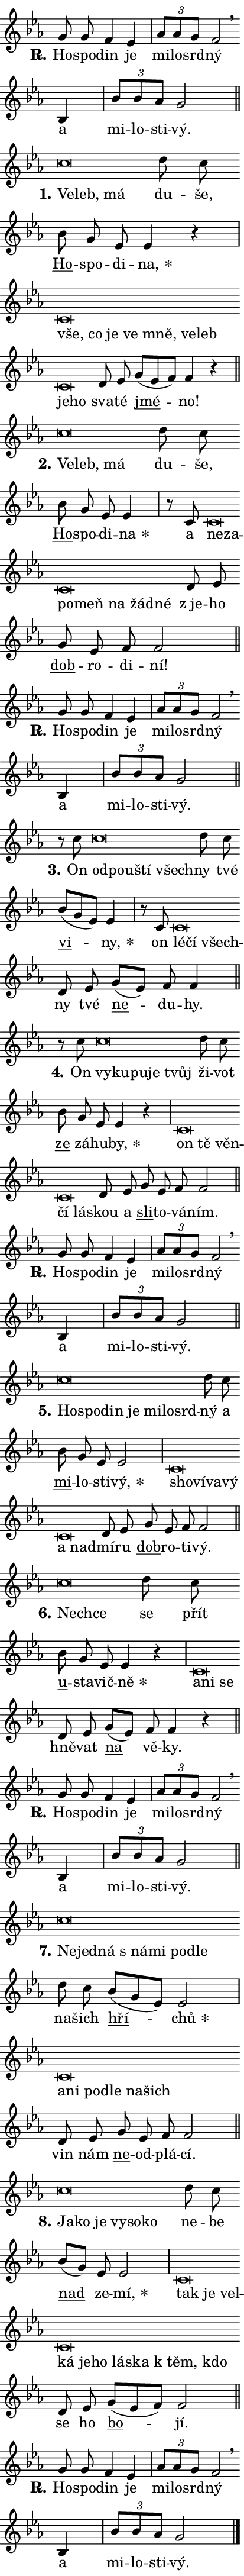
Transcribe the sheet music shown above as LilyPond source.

\version "2.24.0"
\header { tagline = "" }
\paper {
  indent = 0\cm
  top-margin = 0\cm
  right-margin = 0.13\cm % to fit lyric hyphens
  bottom-margin = 0\cm
  left-margin = 0\cm
  paper-width = 7\cm
  page-breaking = #ly:one-page-breaking
  system-system-spacing.basic-distance = #11
  score-system-spacing.basic-distance = #11
  ragged-last = ##f
}


%% Author: Thomas Morley
%% https://lists.gnu.org/archive/html/lilypond-user/2020-05/msg00002.html
#(define (line-position grob)
"Returns position of @var[grob} in current system:
   @code{'start}, if at first time-step
   @code{'end}, if at last time-step
   @code{'middle} otherwise
"
  (let* ((col (ly:item-get-column grob))
         (ln (ly:grob-object col 'left-neighbor))
         (rn (ly:grob-object col 'right-neighbor))
         (col-to-check-left (if (ly:grob? ln) ln col))
         (col-to-check-right (if (ly:grob? rn) rn col))
         (break-dir-left
           (and
             (ly:grob-property col-to-check-left 'non-musical #f)
             (ly:item-break-dir col-to-check-left)))
         (break-dir-right
           (and
             (ly:grob-property col-to-check-right 'non-musical #f)
             (ly:item-break-dir col-to-check-right))))
        (cond ((eqv? 1 break-dir-left) 'start)
              ((eqv? -1 break-dir-right) 'end)
              (else 'middle))))

#(define (tranparent-at-line-position vctor)
  (lambda (grob)
  "Relying on @code{line-position} select the relevant enry from @var{vctor}.
Used to determine transparency,"
    (case (line-position grob)
      ((end) (not (vector-ref vctor 0)))
      ((middle) (not (vector-ref vctor 1)))
      ((start) (not (vector-ref vctor 2))))))

noteHeadBreakVisibility =
#(define-music-function (break-visibility)(vector?)
"Makes @code{NoteHead}s transparent relying on @var{break-visibility}"
#{
  \override NoteHead.transparent =
    #(tranparent-at-line-position break-visibility)
#})

#(define delete-ledgers-for-transparent-note-heads
  (lambda (grob)
    "Reads whether a @code{NoteHead} is transparent.
If so this @code{NoteHead} is removed from @code{'note-heads} from
@var{grob}, which is supposed to be @code{LedgerLineSpanner}.
As a result ledgers are not printed for this @code{NoteHead}"
    (let* ((nhds-array (ly:grob-object grob 'note-heads))
           (nhds-list
             (if (ly:grob-array? nhds-array)
                 (ly:grob-array->list nhds-array)
                 '()))
           ;; Relies on the transparent-property being done before
           ;; Staff.LedgerLineSpanner.after-line-breaking is executed.
           ;; This is fragile ...
           (to-keep
             (remove
               (lambda (nhd)
                 (ly:grob-property nhd 'transparent #f))
               nhds-list)))
      ;; TODO find a better method to iterate over grob-arrays, similiar
      ;; to filter/remove etc for lists
      ;; For now rebuilt from scratch
      (set! (ly:grob-object grob 'note-heads)  '())
      (for-each
        (lambda (nhd)
          (ly:pointer-group-interface::add-grob grob 'note-heads nhd))
        to-keep))))

squashNotes = {
  \override NoteHead.X-extent = #'(-0.2 . 0.2)
  \override NoteHead.Y-extent = #'(-0.75 . 0)
  \override NoteHead.stencil =
    #(lambda (grob)
       (let ((pos (ly:grob-property grob 'staff-position)))
         (begin
           (if (< pos -7) (display "ERROR: Lower brevis then expected\n") (display ""))
           (if (<= pos -6) ly:text-interface::print ly:note-head::print))))
}
unSquashNotes = {
  \revert NoteHead.X-extent
  \revert NoteHead.Y-extent
  \revert NoteHead.stencil
}

hideNotes = \noteHeadBreakVisibility #begin-of-line-visible
unHideNotes = \noteHeadBreakVisibility #all-visible

% work-around for resetting accidentals
% https://lilypond.org/doc/v2.23/Documentation/notation/displaying-rhythms#unmetered-music
cadenzaMeasure = {
  \cadenzaOff
  \partial 1024 s1024
  \cadenzaOn
}

#(define-markup-command (accent layout props text) (markup?)
  "Underline accented syllable"
  (interpret-markup layout props
    #{\markup \override #'(offset . 4.3) \underline { #text }#}))

responsum = \markup \concat {
  "R" \hspace #-1.05 \path #0.1 #'((moveto 0 0.07) (lineto 0.9 0.8)) \hspace #0.05 "."
}

spaceSize = #0.6828661417322834 % exact space size for TeX Gyre Schola

\layout {
  \context {
    \Staff
    \remove "Time_signature_engraver"
    \override LedgerLineSpanner.after-line-breaking = #delete-ledgers-for-transparent-note-heads
  }
  \context {
    \Lyrics {
      \override LyricSpace.minimum-distance = \spaceSize
      \override LyricText.font-name = #"TeX Gyre Schola"
      \override LyricText.font-size = 1
      \override StanzaNumber.font-name = #"TeX Gyre Schola Bold"
      \override StanzaNumber.font-size = 1
    }
  }
  \context {
    \Score 
    \override NoteHead.text =
      #(lambda (grob) 
        (let ((pos (ly:grob-property grob 'staff-position)))
          #{\markup {
            \combine
              \halign #-0.55 \raise #(if (= pos -6) 0 0.5) \override #'(thickness . 2) \draw-line #'(3.2 . 0)
              \musicglyph "noteheads.sM1"
          }#}))
  }
}

% magnetic-lyrics.ily
%
%   written by
%     Jean Abou Samra <jean@abou-samra.fr>
%     Werner Lemberg <wl@gnu.org>
%
%   adapted by
%     Jiri Hon <jiri.hon@gmail.com>
%
% Version 2022-Apr-15

% https://www.mail-archive.com/lilypond-user@gnu.org/msg149350.html

#(define (Left_hyphen_pointer_engraver context)
   "Collect syllable-hyphen-syllable occurrences in lyrics and store
them in properties.  This engraver only looks to the left.  For
example, if the lyrics input is @code{foo -- bar}, it does the
following.

@itemize @bullet
@item
Set the @code{text} property of the @code{LyricHyphen} grob between
@q{foo} and @q{bar} to @code{foo}.

@item
Set the @code{left-hyphen} property of the @code{LyricText} grob with
text @q{foo} to the @code{LyricHyphen} grob between @q{foo} and
@q{bar}.
@end itemize

Use this auxiliary engraver in combination with the
@code{lyric-@/text::@/apply-@/magnetic-@/offset!} hook."
   (let ((hyphen #f)
         (text #f))
     (make-engraver
      (acknowledgers
       ((lyric-syllable-interface engraver grob source-engraver)
        (set! text grob)))
      (end-acknowledgers
       ((lyric-hyphen-interface engraver grob source-engraver)
        ;(when (not (grob::has-interface grob 'lyric-space-interface))
          (set! hyphen grob)));)
      ((stop-translation-timestep engraver)
       (when (and text hyphen)
         (ly:grob-set-object! text 'left-hyphen hyphen))
       (set! text #f)
       (set! hyphen #f)))))

#(define (lyric-text::apply-magnetic-offset! grob)
   "If the space between two syllables is less than the value in
property @code{LyricText@/.details@/.squash-threshold}, move the right
syllable to the left so that it gets concatenated with the left
syllable.

Use this function as a hook for
@code{LyricText@/.after-@/line-@/breaking} if the
@code{Left_@/hyphen_@/pointer_@/engraver} is active."
   (let ((hyphen (ly:grob-object grob 'left-hyphen #f)))
     (when hyphen
       (let ((left-text (ly:spanner-bound hyphen LEFT)))
         (when (grob::has-interface left-text 'lyric-syllable-interface)
           (let* ((common (ly:grob-common-refpoint grob left-text X))
                  (this-x-ext (ly:grob-extent grob common X))
                  (left-x-ext
                   (begin
                     ;; Trigger magnetism for left-text.
                     (ly:grob-property left-text 'after-line-breaking)
                     (ly:grob-extent left-text common X)))
                  ;; `delta` is the gap width between two syllables.
                  (delta (- (interval-start this-x-ext)
                            (interval-end left-x-ext)))
                  (details (ly:grob-property grob 'details))
                  (threshold (assoc-get 'squash-threshold details 0.2)))
             (when (< delta threshold)
               (let* (;; We have to manipulate the input text so that
                      ;; ligatures crossing syllable boundaries are not
                      ;; disabled.  For languages based on the Latin
                      ;; script this is essentially a beautification.
                      ;; However, for non-Western scripts it can be a
                      ;; necessity.
                      (lt (ly:grob-property left-text 'text))
                      (rt (ly:grob-property grob 'text))
                      (is-space (grob::has-interface hyphen 'lyric-space-interface))
                      (space (if is-space " " ""))
                      (extra-delta (if is-space spaceSize 0))
                      ;; Append new syllable.
                      (ltrt-space (if (and (string? lt) (string? rt))
                                (string-append lt space rt)
                                (make-concat-markup (list lt space rt))))
                      ;; Right-align `ltrt` to the right side.
                      (ltrt-space-markup (grob-interpret-markup
                               grob
                               (make-translate-markup
                                (cons (interval-length this-x-ext) 0)
                                (make-right-align-markup ltrt-space)))))
                 (begin
                   ;; Don't print `left-text`.
                   (ly:grob-set-property! left-text 'stencil #f)
                   ;; Set text and stencil (which holds all collected
                   ;; syllables so far) and shift it to the left.
                   (ly:grob-set-property! grob 'text ltrt-space)
                   (ly:grob-set-property! grob 'stencil ltrt-space-markup)
                   (ly:grob-translate-axis! grob (- (- delta extra-delta)) X))))))))))


#(define (lyric-hyphen::displace-bounds-first grob)
   ;; Make very sure this callback isn't triggered too early.
   (let ((left (ly:spanner-bound grob LEFT))
         (right (ly:spanner-bound grob RIGHT)))
     (ly:grob-property left 'after-line-breaking)
     (ly:grob-property right 'after-line-breaking)
     (ly:lyric-hyphen::print grob)))

squashThreshold = #0.4

\layout {
  \context {
    \Lyrics
    \consists #Left_hyphen_pointer_engraver
    \override LyricText.after-line-breaking =
      #lyric-text::apply-magnetic-offset!
    \override LyricHyphen.stencil = #lyric-hyphen::displace-bounds-first
    \override LyricText.details.squash-threshold = \squashThreshold
    \override LyricHyphen.minimum-distance = 0
    \override LyricHyphen.minimum-length = \squashThreshold
  }
}

squashText = \override LyricText.details.squash-threshold = 9999
unSquashText = \override LyricText.details.squash-threshold = \squashThreshold

leftText = \override LyricText.self-alignment-X = #LEFT
unLeftText = \revert LyricText.self-alignment-X

starOffset = #(lambda (grob) 
                (let ((x_offset (ly:self-alignment-interface::aligned-on-x-parent grob)))
                  (if (= x_offset 0) 0 (+ x_offset 1.2))))

star = #(define-music-function (syllable)(string?)
"Append star separator at the end of a syllable"
#{
  \once \override LyricText.X-offset = #starOffset
  \lyricmode { \markup {
    #syllable
    \override #'((font-name . "TeX Gyre Schola Bold")) \hspace #0.2 \lower #0.65 \larger "*"
  } }
#})

starAccent = #(define-music-function (syllable)(string?)
"Append star separator at the end of a syllable and make accent"
#{
  \once \override LyricText.X-offset = #starOffset
  \lyricmode { \markup {
    \accent #syllable
    \override #'((font-name . "TeX Gyre Schola Bold")) \hspace #0.2 \lower #0.65 \larger "*"
  } }
#})

breath = #(define-music-function (syllable)(string?)
"Append breathing indicator at the end of a syllable"
#{
  \lyricmode { \markup { #syllable "+" } }
#})

optionalBreath = #(define-music-function (syllable)(string?)
"Append optional breathing indicator at the end of a syllable"
#{
  \lyricmode { \markup { #syllable "(+)" } }
#})


\score {
    <<
        \new Voice = "melody" { \cadenzaOn \key es \major \relative { g'8 g f4 es \cadenzaMeasure \bar "|" \tuplet 3/2 { as8[ as g] } f2 \breathe \bar "" bes,4 \cadenzaMeasure \bar "|" \tuplet 3/2 {bes'8[ bes as] } g2 \cadenzaMeasure \bar "||" \break } }
        \new Lyrics \lyricsto "melody" { \lyricmode { \set stanza = \responsum
Ho -- spo -- din je mi -- lo -- srd -- ný a mi -- lo -- sti -- vý. } }
    >>
    \layout {}
}

\score {
    <<
        \new Voice = "melody" { \cadenzaOn \key es \major \relative { \squashNotes c''\breve*1/16 \hideNotes \breve*1/16 \breve*1/16 \bar "" \unHideNotes \unSquashNotes d8 c \bar "" bes g es es4 r \cadenzaMeasure \bar "|" \squashNotes c\breve*1/16 \hideNotes \breve*1/16 \bar "" \breve*1/16 \bar "" \breve*1/16 \bar "" \breve*1/16 \bar "" \breve*1/16 \bar "" \breve*1/16 \bar "" \breve*1/16 \breve*1/16 \bar "" \unHideNotes \unSquashNotes d8 es \bar "" g[( es f)] f4 r \cadenzaMeasure \bar "||" \break } }
        \new Lyrics \lyricsto "melody" { \lyricmode { \set stanza = "1."
\leftText Ve -- \squashText leb, má \unLeftText \unSquashText du -- še, \markup \accent Ho -- spo -- di -- \star na, \leftText vše, \squashText co je ve mně, ve -- leb je -- ho \unLeftText \unSquashText sva -- té \markup \accent jmé -- no! } }
    >>
    \layout {}
}

\score {
    <<
        \new Voice = "melody" { \cadenzaOn \key es \major \relative { \squashNotes c''\breve*1/16 \hideNotes \breve*1/16 \breve*1/16 \bar "" \unHideNotes \unSquashNotes d8 c \bar "" bes g es es4 \cadenzaMeasure \bar "|" r8 c8 \squashNotes c\breve*1/16 \hideNotes \breve*1/16 \bar "" \breve*1/16 \bar "" \breve*1/16 \bar "" \breve*1/16 \bar "" \breve*1/16 \breve*1/16 \bar "" \unHideNotes \unSquashNotes d8 es \bar "" g es f f2 \cadenzaMeasure \bar "||" \break } }
        \new Lyrics \lyricsto "melody" { \lyricmode { \set stanza = "2."
\leftText Ve -- \squashText leb, má \unLeftText \unSquashText du -- še, \markup \accent Ho -- spo -- di -- \star na a \leftText ne -- \squashText za -- po -- meň na žád -- né \unLeftText \unSquashText "z je" -- ho \markup \accent dob -- ro -- di -- ní! } }
    >>
    \layout {}
}

\score {
    <<
        \new Voice = "melody" { \cadenzaOn \key es \major \relative { g'8 g f4 es \cadenzaMeasure \bar "|" \tuplet 3/2 { as8[ as g] } f2 \breathe \bar "" bes,4 \cadenzaMeasure \bar "|" \tuplet 3/2 {bes'8[ bes as] } g2 \cadenzaMeasure \bar "||" \break } }
        \new Lyrics \lyricsto "melody" { \lyricmode { \set stanza = \responsum
Ho -- spo -- din je mi -- lo -- srd -- ný a mi -- lo -- sti -- vý. } }
    >>
    \layout {}
}

\score {
    <<
        \new Voice = "melody" { \cadenzaOn \key es \major \relative { r8 c''8 \squashNotes c\breve*1/16 \hideNotes \breve*1/16 \bar "" \breve*1/16 \breve*1/16 \bar "" \unHideNotes \unSquashNotes d8 c \bar "" bes[( g es)] es4 \cadenzaMeasure \bar "|" r8 c8 \squashNotes c\breve*1/16 \hideNotes \breve*1/16 \breve*1/16 \bar "" \unHideNotes \unSquashNotes d8 es \bar "" g[( es)] f f4 \cadenzaMeasure \bar "||" \break } }
        \new Lyrics \lyricsto "melody" { \lyricmode { \set stanza = "3."
On \leftText od -- \squashText pou -- ští všech -- \unLeftText \unSquashText ny tvé \markup \accent vi -- \star ny, on \leftText lé -- \squashText čí všech -- \unLeftText \unSquashText ny tvé \markup \accent ne -- du -- hy. } }
    >>
    \layout {}
}

\score {
    <<
        \new Voice = "melody" { \cadenzaOn \key es \major \relative { r8 c''8 \squashNotes c\breve*1/16 \hideNotes \breve*1/16 \bar "" \breve*1/16 \bar "" \breve*1/16 \breve*1/16 \bar "" \unHideNotes \unSquashNotes d8 c \bar "" bes g es es4 r \cadenzaMeasure \bar "|" \squashNotes c\breve*1/16 \hideNotes \breve*1/16 \bar "" \breve*1/16 \bar "" \breve*1/16 \breve*1/16 \bar "" \unHideNotes \unSquashNotes d8 es \bar "" g es f f2 \cadenzaMeasure \bar "||" \break } }
        \new Lyrics \lyricsto "melody" { \lyricmode { \set stanza = "4."
On \leftText vy -- \squashText ku -- pu -- je tvůj \unLeftText \unSquashText ži -- vot \markup \accent ze zá -- hu -- \star by, \leftText on \squashText tě věn -- čí lá -- \unLeftText \unSquashText skou a \markup \accent sli -- to -- vá -- ním. } }
    >>
    \layout {}
}

\score {
    <<
        \new Voice = "melody" { \cadenzaOn \key es \major \relative { g'8 g f4 es \cadenzaMeasure \bar "|" \tuplet 3/2 { as8[ as g] } f2 \breathe \bar "" bes,4 \cadenzaMeasure \bar "|" \tuplet 3/2 {bes'8[ bes as] } g2 \cadenzaMeasure \bar "||" \break } }
        \new Lyrics \lyricsto "melody" { \lyricmode { \set stanza = \responsum
Ho -- spo -- din je mi -- lo -- srd -- ný a mi -- lo -- sti -- vý. } }
    >>
    \layout {}
}

\score {
    <<
        \new Voice = "melody" { \cadenzaOn \key es \major \relative { \squashNotes c''\breve*1/16 \hideNotes \breve*1/16 \bar "" \breve*1/16 \bar "" \breve*1/16 \bar "" \breve*1/16 \bar "" \breve*1/16 \breve*1/16 \bar "" \unHideNotes \unSquashNotes d8 c \bar "" bes g es es2 \cadenzaMeasure \bar "|" \squashNotes c\breve*1/16 \hideNotes \breve*1/16 \bar "" \breve*1/16 \bar "" \breve*1/16 \bar "" \breve*1/16 \breve*1/16 \bar "" \unHideNotes \unSquashNotes d8 es \bar "" g es f f2 \cadenzaMeasure \bar "||" \break } }
        \new Lyrics \lyricsto "melody" { \lyricmode { \set stanza = "5."
\leftText Ho -- \squashText spo -- din je mi -- lo -- srd -- \unLeftText \unSquashText ný a \markup \accent mi -- lo -- sti -- \star vý, \leftText sho -- \squashText ví -- va -- vý a nad -- \unLeftText \unSquashText mí -- ru \markup \accent dob -- ro -- ti -- vý. } }
    >>
    \layout {}
}

\score {
    <<
        \new Voice = "melody" { \cadenzaOn \key es \major \relative { \squashNotes c''\breve*1/16 \hideNotes \breve*1/16 \bar "" \unHideNotes \unSquashNotes d8 c \bar "" bes g es es4 r \cadenzaMeasure \bar "|" \squashNotes c\breve*1/16 \hideNotes \breve*1/16 \breve*1/16 \bar "" \unHideNotes \unSquashNotes d8 es \bar "" g[( es)] f f4 r \cadenzaMeasure \bar "||" \break } }
        \new Lyrics \lyricsto "melody" { \lyricmode { \set stanza = "6."
\leftText Nech -- \squashText ce \unLeftText \unSquashText se přít \markup \accent u -- sta -- vič -- \star ně \leftText a -- \squashText ni se \unLeftText \unSquashText hně -- vat \markup \accent na vě -- ky. } }
    >>
    \layout {}
}

\score {
    <<
        \new Voice = "melody" { \cadenzaOn \key es \major \relative { g'8 g f4 es \cadenzaMeasure \bar "|" \tuplet 3/2 { as8[ as g] } f2 \breathe \bar "" bes,4 \cadenzaMeasure \bar "|" \tuplet 3/2 {bes'8[ bes as] } g2 \cadenzaMeasure \bar "||" \break } }
        \new Lyrics \lyricsto "melody" { \lyricmode { \set stanza = \responsum
Ho -- spo -- din je mi -- lo -- srd -- ný a mi -- lo -- sti -- vý. } }
    >>
    \layout {}
}

\score {
    <<
        \new Voice = "melody" { \cadenzaOn \key es \major \relative { \squashNotes c''\breve*1/16 \hideNotes \breve*1/16 \bar "" \breve*1/16 \bar "" \breve*1/16 \bar "" \breve*1/16 \bar "" \breve*1/16 \breve*1/16 \bar "" \unHideNotes \unSquashNotes d8 c \bar "" bes[( g es)] es2 \cadenzaMeasure \bar "|" \squashNotes c\breve*1/16 \hideNotes \breve*1/16 \bar "" \breve*1/16 \bar "" \breve*1/16 \bar "" \breve*1/16 \breve*1/16 \bar "" \unHideNotes \unSquashNotes d8 es \bar "" g es f f2 \cadenzaMeasure \bar "||" \break } }
        \new Lyrics \lyricsto "melody" { \lyricmode { \set stanza = "7."
\leftText Ne -- \squashText jed -- ná "s ná" -- mi po -- dle \unLeftText \unSquashText na -- šich \markup \accent hří -- \star chů \leftText a -- \squashText ni po -- dle na -- šich \unLeftText \unSquashText vin nám \markup \accent ne -- od -- plá -- cí. } }
    >>
    \layout {}
}

\score {
    <<
        \new Voice = "melody" { \cadenzaOn \key es \major \relative { \squashNotes c''\breve*1/16 \hideNotes \breve*1/16 \bar "" \breve*1/16 \bar "" \breve*1/16 \bar "" \breve*1/16 \breve*1/16 \bar "" \unHideNotes \unSquashNotes d8 c \bar "" bes[( g)] es es2 \cadenzaMeasure \bar "|" \squashNotes c\breve*1/16 \hideNotes \breve*1/16 \bar "" \breve*1/16 \bar "" \breve*1/16 \bar "" \breve*1/16 \bar "" \breve*1/16 \bar "" \breve*1/16 \bar "" \breve*1/16 \bar "" \breve*1/16 \breve*1/16 \bar "" \unHideNotes \unSquashNotes d8 es \bar "" g[( es f)] f2 \cadenzaMeasure \bar "||" \break } }
        \new Lyrics \lyricsto "melody" { \lyricmode { \set stanza = "8."
\leftText Ja -- \squashText ko je vy -- so -- ko \unLeftText \unSquashText ne -- be \markup \accent nad ze -- \star mí, \leftText tak \squashText je vel -- ká je -- ho lá -- ska "k těm," kdo \unLeftText \unSquashText se ho \markup \accent bo -- jí. } }
    >>
    \layout {}
}

\score {
    <<
        \new Voice = "melody" { \cadenzaOn \key es \major \relative { g'8 g f4 es \cadenzaMeasure \bar "|" \tuplet 3/2 { as8[ as g] } f2 \breathe \bar "" bes,4 \cadenzaMeasure \bar "|" \tuplet 3/2 {bes'8[ bes as] } g2 \cadenzaMeasure \bar "||" \break } \bar "|." }
        \new Lyrics \lyricsto "melody" { \lyricmode { \set stanza = \responsum
Ho -- spo -- din je mi -- lo -- srd -- ný a mi -- lo -- sti -- vý. } }
    >>
    \layout {}
}
